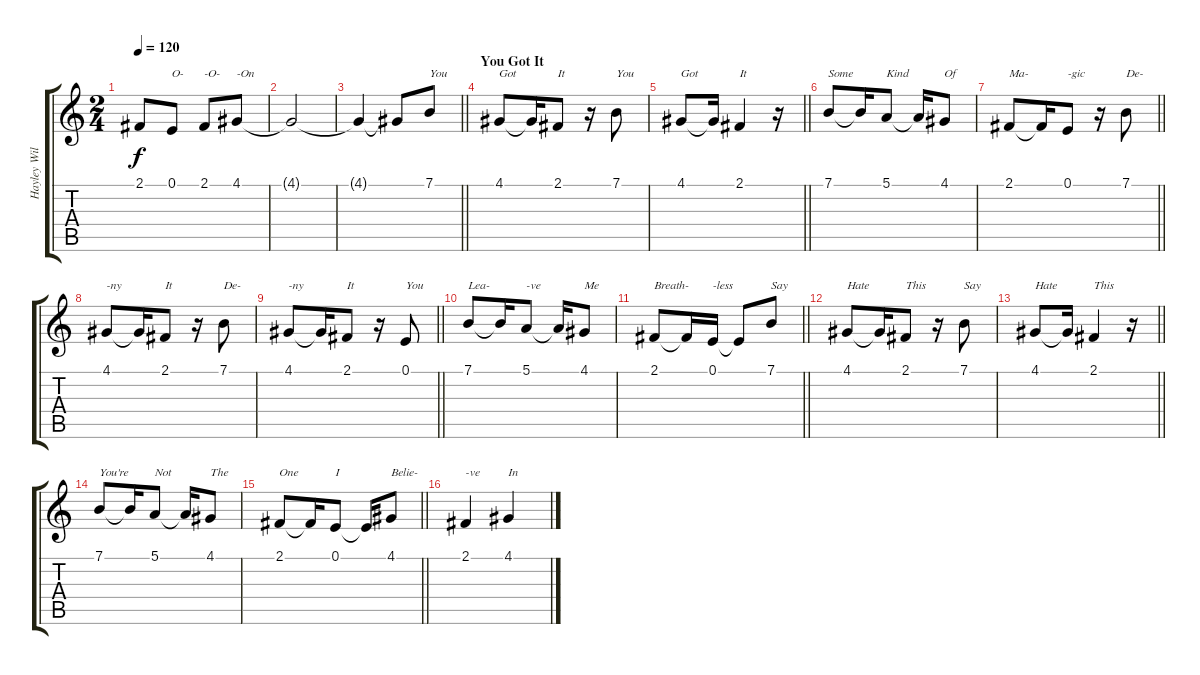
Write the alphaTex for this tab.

\track ("Hayley Williams" "Hayley Wil") {instrument oboe}
\staff {score tabs}
\tuning (E4 B3 G3 D3 A2 E2) {hide}
\ts (2 4)
\tempo 120
\clef g2
\ks c
2.1{t}.8{dy f} 0.1.8{txt "O-"} 2.1.8{txt "-O-"} 4.1.8{txt "-On"} |
4.1{t}.2 |
\barLineRight lightlight
4.1{t}.4 4.1{t}.8 7.1.8{txt "You"} |
\section ("" "You Got It")
4.1.8{txt "Got"} 4.1{t}.16 2.1.8{txt "It"} r.16 7.1.8{txt "You"} |
\barLineRight lightlight
4.1.8{txt "Got"} 4.1{t}.16 2.1.4{txt "It"} r.16 |
7.1.8{txt "Some"} 7.1{t}.16 5.1.8{txt "Kind"} 5.1{t}.16 4.1.8{txt "Of"} |
\barLineRight lightlight
2.1.8{txt "Ma-"} 2.1{t}.16 0.1.8{txt "-gic"} r.16 7.1.8{txt "De-"} |
4.1.8{txt "-ny"} 4.1{t}.16 2.1.8{txt "It"} r.16 7.1.8{txt "De-"} |
\barLineRight lightlight
4.1.8{txt "-ny"} 4.1{t}.16 2.1.8{txt "It"} r.16 0.1.8{txt "You"} |
7.1.8{txt "Lea-"} 7.1{t}.16 5.1.8{txt "-ve"} 5.1{t}.16 4.1.8{txt "Me"} |
\barLineRight lightlight
2.1.8{txt "Breath-"} 2.1{t}.16 0.1.16{txt "-less"} 0.1{t}.8 7.1.8{txt "Say"} |
4.1.8{txt "Hate"} 4.1{t}.16 2.1.8{txt "This"} r.16 7.1.8{txt "Say"} |
\barLineRight lightlight
4.1.8{txt "Hate"} 4.1{t}.16 2.1.4{txt "This"} r.16 |
7.1.8{txt "You're"} 7.1{t}.16 5.1.8{txt "Not"} 5.1{t}.16 4.1.8{txt "The"} |
\barLineRight lightlight
2.1.8{txt "One"} 2.1{t}.16 0.1.8{txt "I"} 0.1{t}.16 4.1.8{txt "Belie-"} |
2.1.4{txt "-ve"} 4.1.4{txt "In"}
